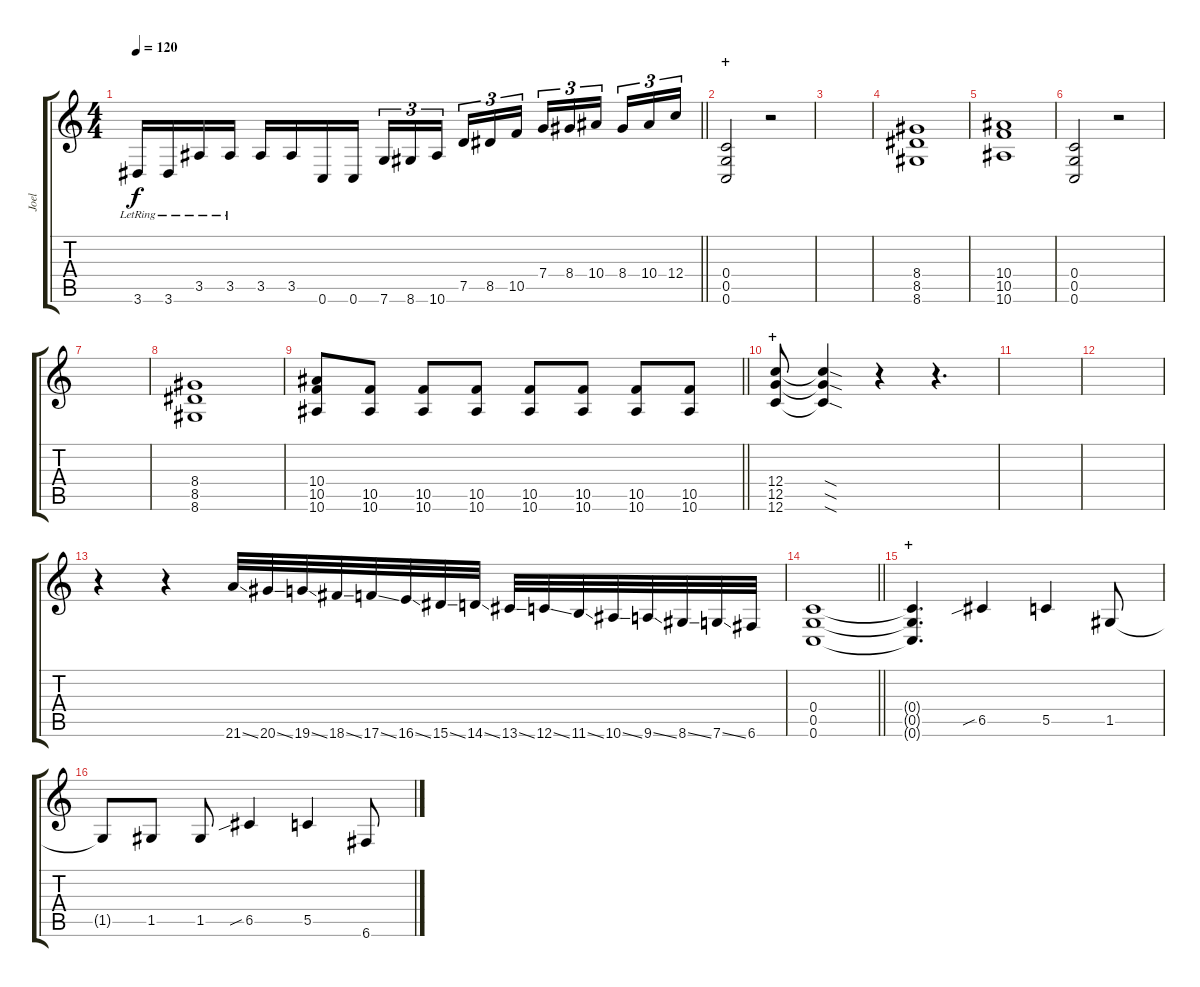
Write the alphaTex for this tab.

\track ("Joel" "Joel") {instrument distortionguitar}
\staff {score tabs}
\tuning (D4 A3 F3 C3 G2 C2) {hide}
\ts (4 4)
\tempo 120
\clef g2
\barLineRight lightlight
\ks c
3.6{lr}.16{dy f} 3.6{lr}.16 3.5{lr}.16 3.5{lr}.16 3.5.16 3.5.16 0.6.16 0.6.16 7.6.16{tu (3 2)} 8.6.16{tu (3 2)} 10.6.16{tu (3 2) beam splitsecondary} 7.5.16{tu (3 2)} 8.5.16{tu (3 2)} 10.5.16{tu (3 2)} 7.4.16{tu (3 2)} 8.4.16{tu (3 2)} 10.4.16{tu (3 2) beam splitsecondary} 8.4.16{tu (3 2)} 10.4.16{tu (3 2)} 12.4.16{tu (3 2)} |
\section ("" "+")
(0.4 0.5 0.6).2 r.2 |
|
(8.4 8.5 8.6).1 |
(10.4 10.5 10.6).1 |
(0.4 0.5 0.6).2 r.2 |
|
(8.4 8.5 8.6).1 |
\barLineRight lightlight
(10.4 10.5 10.6).8 (10.5 10.6).8 (10.5 10.6).8 (10.5 10.6).8 (10.5 10.6).8 (10.5 10.6).8 (10.5 10.6).8 (10.5 10.6).8 |
\section ("" "+")
(12.4 12.5 12.6).8 (12.4{sod t} 12.5{sod t} 12.6{sod t}).4 r.4 r.4{d} |
|
|
r.4 r.4 21.6{ss}.32 20.6{ss}.32 19.6{ss}.32 18.6{ss}.32 17.6{ss}.32 16.6{ss}.32 15.6{ss}.32 14.6{ss}.32 13.6{ss}.32 12.6{ss}.32 11.6{ss}.32 10.6{ss}.32 9.6{ss}.32 8.6{ss}.32 7.6{ss}.32 6.6.32 |
\barLineRight lightlight
(0.4 0.5 0.6).1 |
\section ("" "+")
(0.4{t} 0.5{t} 0.6{t}).4{d} 6.5{sib}.4 5.5.4 1.5.8 |
1.5{t}.8 1.5.8 1.5.8 6.5{sib}.4 5.5.4 6.6.8
